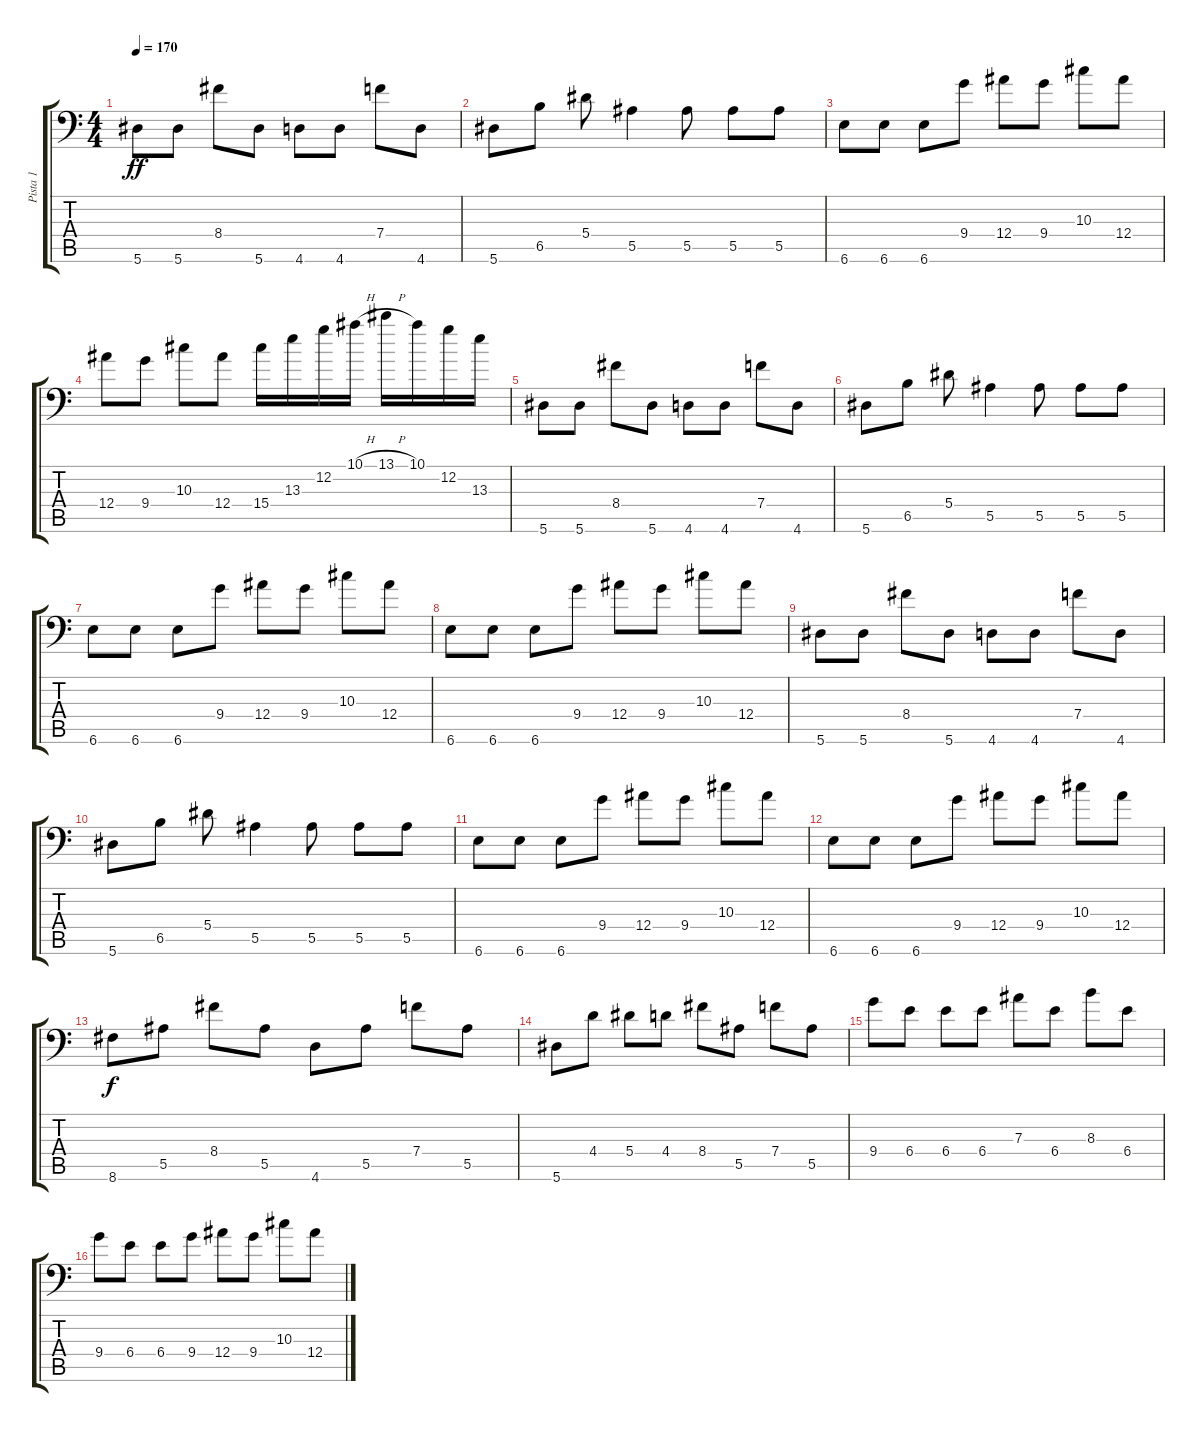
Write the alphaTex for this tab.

\track ("Pista 1" "Pista 1") {instrument distortionguitar}
\staff {score tabs}
\tuning (C4 G3 Eb3 Bb2 F2 Bb1) {hide}
\ts (4 4)
\tempo 170
\clef f4
\ks c
5.6.8{dy ff} 5.6.8 8.4.8 5.6.8 4.6.8 4.6.8 7.4.8 4.6.8 |
5.6.8 6.5.8 5.4.8 5.5.4 5.5.8 5.5.8 5.5.8 |
6.6.8 6.6.8 6.6.8 9.4.8 12.4.8 9.4.8 10.3.8 12.4.8 |
12.4.8 9.4.8 10.3.8 12.4.8 15.4.16 13.3.16 12.2.16 10.1{h}.16 13.1{h}.16 10.1.16 12.2.16 13.3.16 |
5.6.8 5.6.8 8.4.8 5.6.8 4.6.8 4.6.8 7.4.8 4.6.8 |
5.6.8 6.5.8 5.4.8 5.5.4 5.5.8 5.5.8 5.5.8 |
6.6.8 6.6.8 6.6.8 9.4.8 12.4.8 9.4.8 10.3.8 12.4.8 |
6.6.8 6.6.8 6.6.8 9.4.8 12.4.8 9.4.8 10.3.8 12.4.8 |
5.6.8 5.6.8 8.4.8 5.6.8 4.6.8 4.6.8 7.4.8 4.6.8 |
5.6.8 6.5.8 5.4.8 5.5.4 5.5.8 5.5.8 5.5.8 |
6.6.8 6.6.8 6.6.8 9.4.8 12.4.8 9.4.8 10.3.8 12.4.8 |
6.6.8 6.6.8 6.6.8 9.4.8 12.4.8 9.4.8 10.3.8 12.4.8 |
8.6.8{dy f} 5.5.8 8.4.8 5.5.8 4.6.8 5.5.8 7.4.8 5.5.8 |
5.6.8 4.4.8 5.4.8 4.4.8 8.4.8 5.5.8 7.4.8 5.5.8 |
9.4.8 6.4.8 6.4.8 6.4.8 7.3.8 6.4.8 8.3.8 6.4.8 |
9.4.8 6.4.8 6.4.8 9.4.8 12.4.8 9.4.8 10.3.8 12.4.8
